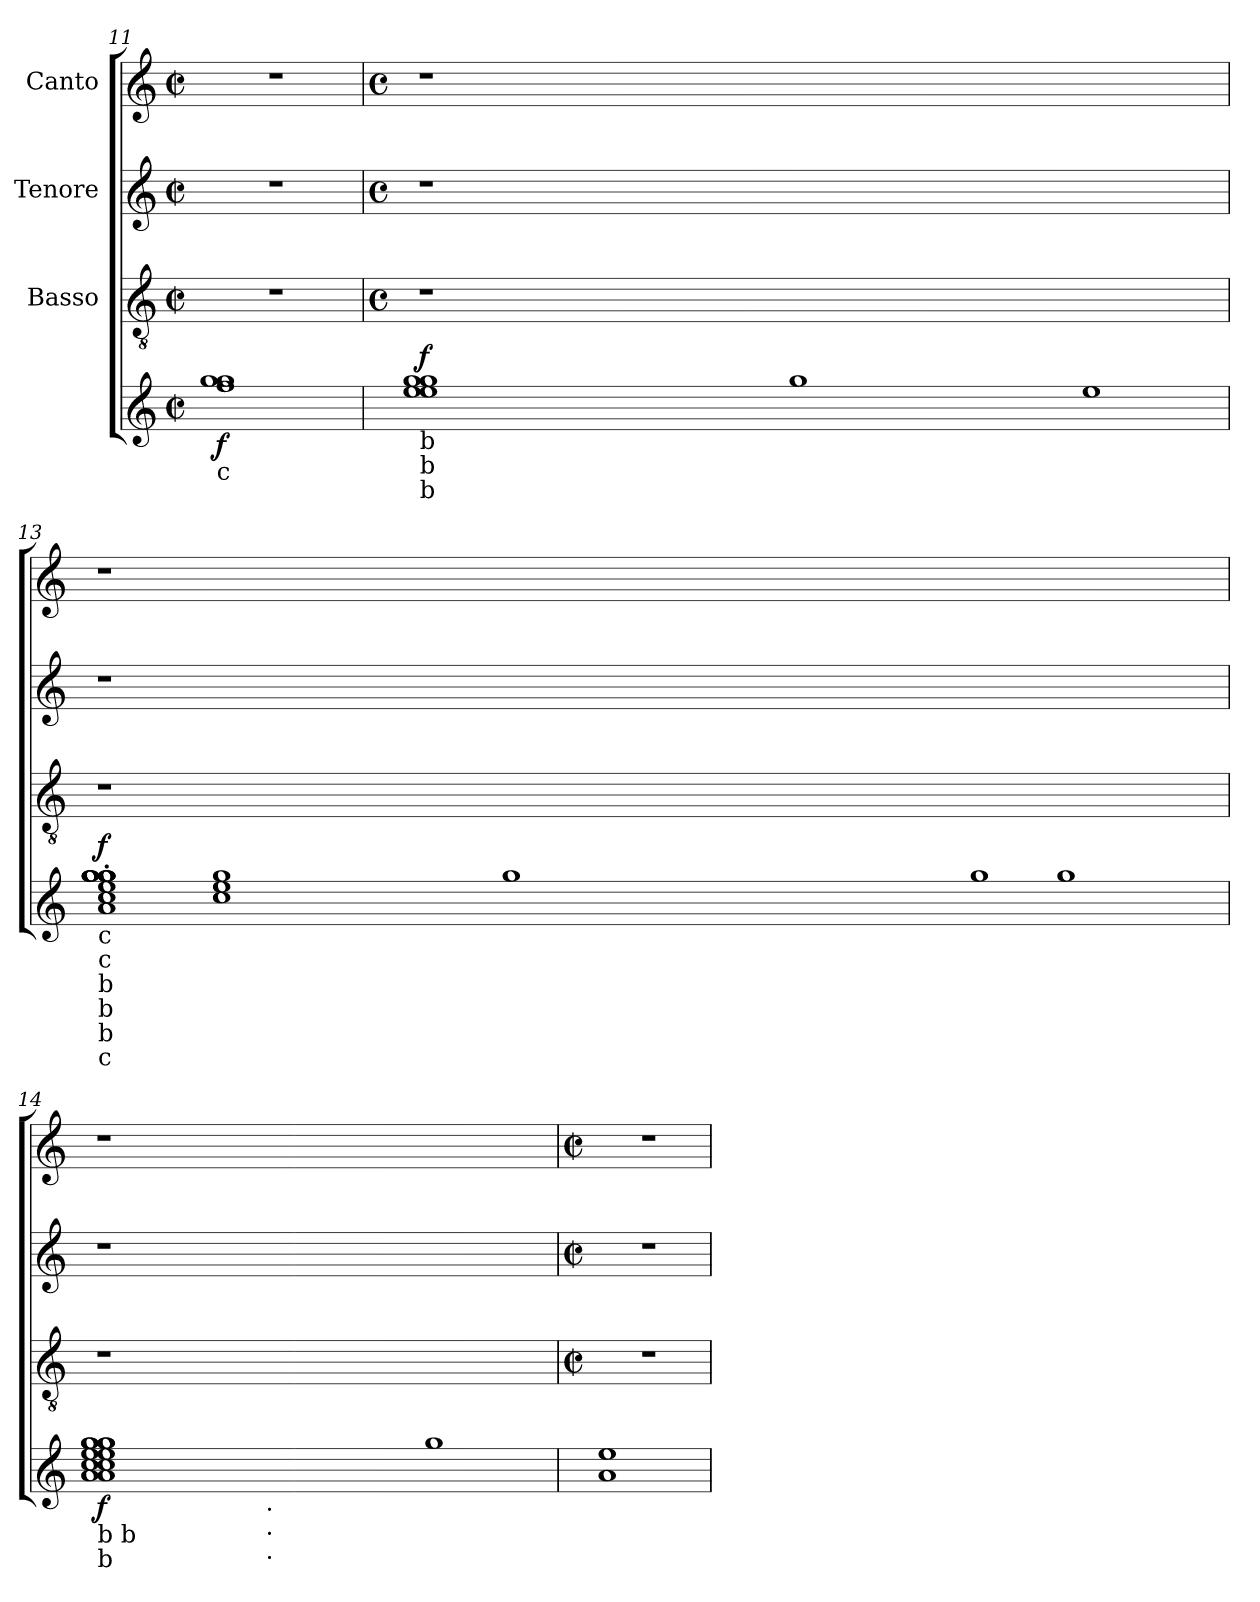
**kern	**dynam	**kern	**kern	**kern
*part4	*part4	*part3	*part2	*part1
*staff4	*staff4	*staff3	*staff2	*staff1
*	*	*I"Basso	*I"Tenore	*I"Canto
*clefG2	*	*clefGv2	*clefG2	*clefG2
*k[]	*	*k[]	*k[]	*k[]
*C:	*	*C:	*C:	*C:
*M2/2	*	*M2/2	*M2/2	*M2/2
*met(c|)	*	*met(c|)	*met(c|)	*met(c|)
=11	=11	=11	=11	=11
!LO:TX:b:t=c	!	!	!	!
!	!LO:DY:b	!	!	!
1ff 1gg 1gg	f	1r	1r	1r
!!LO:LB:g=z
=12	=12	=12	=12	=12
*	*	*M4/4	*M4/4	*M4/4
*	*	*met(c)	*met(c)	*met(c)
!LO:TX:b:t=b	!	!	!	!
!LO:TX:b:t=b	!	!	!	!
!LO:TX:b:t=b	!	!	!	!
!	!LO:DY:a	!	!	!
1ee 1ee 1gg 1gg	f	1r	1r	1r
0ryy	.	00ryy	00ryy	00ryy
1gg	.	.	.	.
1ryy	.	.	.	.
1ee	.	1ryy	1ryy	1ryy
=13	=13	=13	=13	=13
*^	*	*	*	*
*	*^	*	*	*	*
*	*	*^	*	*	*	*
!LO:TX:b:t=c	!	!	!	!	!	!	!
!LO:TX:b:t=c	!	!	!	!	!	!	!
!LO:TX:b:t=b	!	!	!	!	!	!	!
!LO:TX:b:t=b	!	!	!	!	!	!	!
!LO:TX:b:t=b	!	!	!	!	!	!	!
!LO:TX:b:t=c	!	!	!	!	!	!	!
!	!	!	!	!LO:DY:a	!	!	!
1a'> 1cc'> 1ee'> 1gg'> 1gg'> 1gg'> 1gg'> 1gg'> 1gg'>	0ryy	00ryy	000ryy	f	1r	1r	1r
1cc 1ee 1gg	.	.	.	.	000ryy	000ryy	000ryy
000ryy	0ryy	.	.	.	.	.	.
.	1gg	1ryy@	.	.	.	.	.
.	1ryy	00ryy	.	.	.	.	.
.	00ryy	.	.	.	.	.	.
.	.	.	4.ryy	.	.	.	.
.	.	.	1gg	.	.	.	.
.	.	1gg	.	.	1ryy	1ryy	1ryy
.	.	.	2ryy	.	.	.	.
.	.	.	8ryy	.	.	.	.
=14	=14	=14	=14	=14	=14	=14	=14
!LO:TX:b:t=b b	!	!	!	!	!	!	!
!LO:TX:b:t=b	!	!	!	!	!	!	!
!	!	!	!	!LO:DY:b	!	!	!
*	*v	*v	*v	*	*	*	*
1a> 1a> 1cc> 1cc> 1ee> 1ee> 1gg> 1gg> 1gg> 1gg>	2ryy	f	1r	1r	1r
.	4ryy	.	.	.	.
.	8ryy	.	.	.	.
.	32ryy	.	.	.	.
!	!LO:TX:b:t=.	!	!	!	!
!	!LO:TX:b:t=.	!	!	!	!
!	!LO:TX:b:t=.	!	!	!	!
.	1ryy	.	.	.	.
1ryy	.	.	0ryy	0ryy	0ryy
.	1ryy	.	.	.	.
1gg	.	.	.	.	.
.	16.ryy	.	.	.	.
*v	*v	*	*	*	*
=15	=15	=15	=15	=15
*	*	*M2/2	*M2/2	*M2/2
*	*	*met(c|)	*met(c|)	*met(c|)
1a> 1ee>	.	1r	1r	1r
=	=	=	=	=
*-	*-	*-	*-	*-
